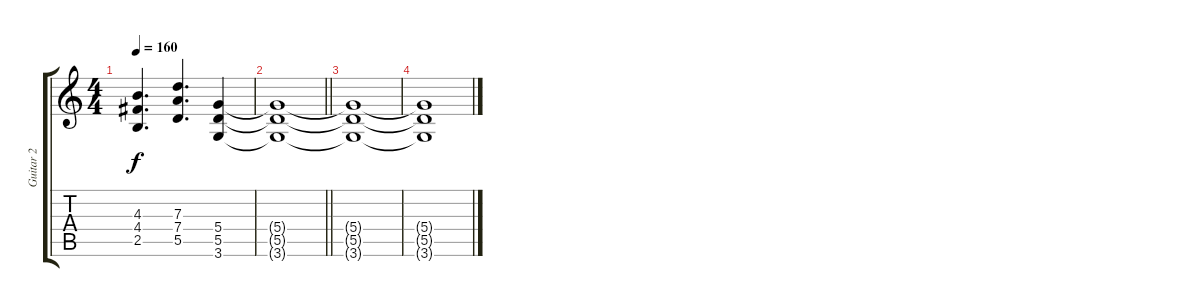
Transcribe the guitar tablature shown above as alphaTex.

\track ("Guitar 2" "Guitar 2") {instrument overdrivenguitar}
\staff {score tabs}
\tuning (E4 B3 G3 D3 A2 E2) {hide}
\ts (4 4)
\tempo 160
\clef g2
\ks c
(4.3 4.4 2.5).4{d dy f} (7.3 7.4 5.5).4{d} (5.4 5.5 3.6).4 |
\barLineRight lightlight
(5.4{t} 5.5{t} 3.6{t}).1 |
(5.4{t} 5.5{t} 3.6{t}).1 |
(5.4{t} 5.5{t} 3.6{t}).1
